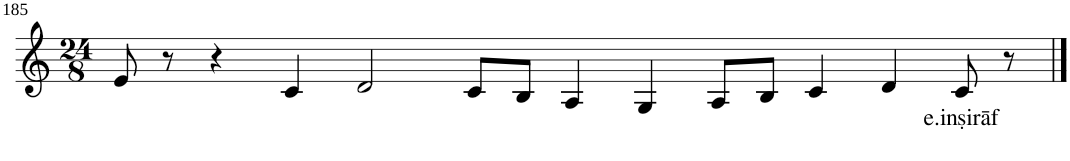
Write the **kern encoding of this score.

**kern	**text
*part1	*part1
*staff1	*staff1
*I"Violin	*
!!LO:PB:g=z
*clefG2	*
*k[]	*
*M24/8	*
=185	=185
8e/	.
8r	.
4r	.
4c/	.
2d/	.
8c/L	.
8B/J	.
4A/	.
4G/	.
8A/L	.
8B/J	.
4c/	.
4d/	.
!	!LO:LY:b
8c/	e.inṣirāf
8r	.
==	==
*-	*-
